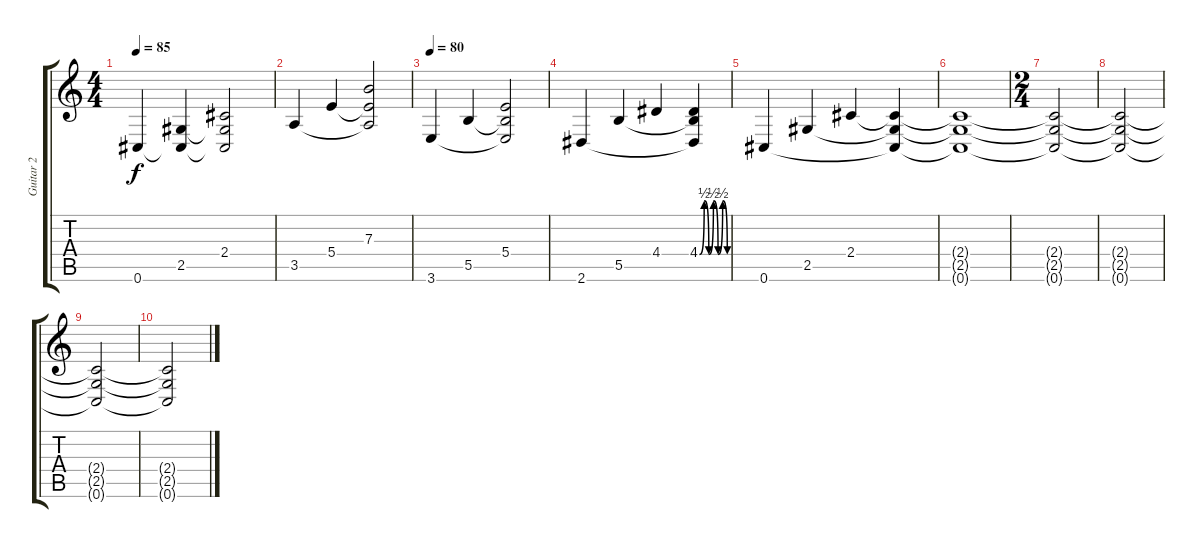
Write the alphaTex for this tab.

\track ("Guitar 2" "Guitar 2") {instrument distortionguitar}
\staff {score tabs}
\tuning (Db4 Ab3 E3 B2 Gb2 Db2) {hide}
\ts (4 4)
\tempo 85
\clef g2
\ks c
0.6.4{dy f} (2.5 0.6{t}).4 (2.4 2.5{t} 0.6{t}).2 |
3.5.4 5.4.4 (7.3 5.4{t} 3.5{t}).2 |
\tempo 80
3.6.4 5.5.4 (5.4 5.5{t} 3.6{t}).2 |
2.6.4 5.5.4 4.4.4 (4.4{be (custom 0 0 10 2 20 0 30 2 40 0 50 2 60 0)} 5.5{t} 2.6{t}).4 |
0.6.4 2.5.4 2.4.4 (2.4{t} 2.5{t} 0.6{t}).4 |
(2.4{t} 2.5{t} 0.6{t}).1{volume 0} |
\ts (2 4)
(2.4{t} 2.5{t} 0.6{t}).2 |
(2.4{t} 2.5{t} 0.6{t}).2 |
(2.4{t} 2.5{t} 0.6{t}).2 |
(2.4{t} 2.5{t} 0.6{t}).2
